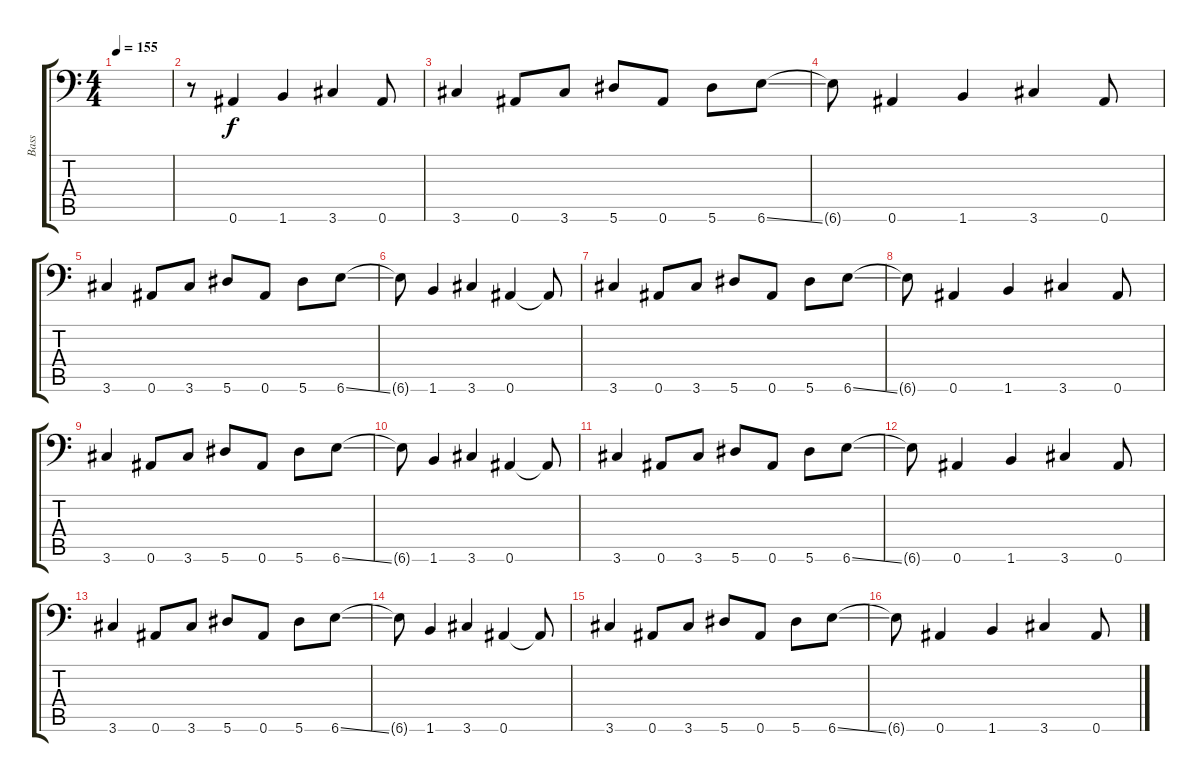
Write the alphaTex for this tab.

\track ("Bass" "Bass") {instrument electricbassfinger}
\staff {score tabs}
\tuning (C4 G3 Eb3 Bb2 F2 Bb1) {hide}
\ts (4 4)
\tempo 155
\clef f4
\ks c
|
r.8 0.6.4 1.6.4 3.6.4 0.6.8 |
3.6.4 0.6.8 3.6.8 5.6.8 0.6.8 5.6.8 6.6{ss}.8 |
6.6{t}.8 0.6.4 1.6.4 3.6.4 0.6.8 |
3.6.4 0.6.8 3.6.8 5.6.8 0.6.8 5.6.8 6.6{ss}.8 |
6.6{t}.8 1.6.4 3.6.4 0.6.4 0.6{t}.8 |
3.6.4 0.6.8 3.6.8 5.6.8 0.6.8 5.6.8 6.6{ss}.8 |
6.6{t}.8 0.6.4 1.6.4 3.6.4 0.6.8 |
3.6.4 0.6.8 3.6.8 5.6.8 0.6.8 5.6.8 6.6{ss}.8 |
6.6{t}.8 1.6.4 3.6.4 0.6.4 0.6{t}.8 |
3.6.4 0.6.8 3.6.8 5.6.8 0.6.8 5.6.8 6.6{ss}.8 |
6.6{t}.8 0.6.4 1.6.4 3.6.4 0.6.8 |
3.6.4 0.6.8 3.6.8 5.6.8 0.6.8 5.6.8 6.6{ss}.8 |
6.6{t}.8 1.6.4 3.6.4 0.6.4 0.6{t}.8 |
3.6.4 0.6.8 3.6.8 5.6.8 0.6.8 5.6.8 6.6{ss}.8 |
6.6{t}.8 0.6.4 1.6.4 3.6.4 0.6.8
